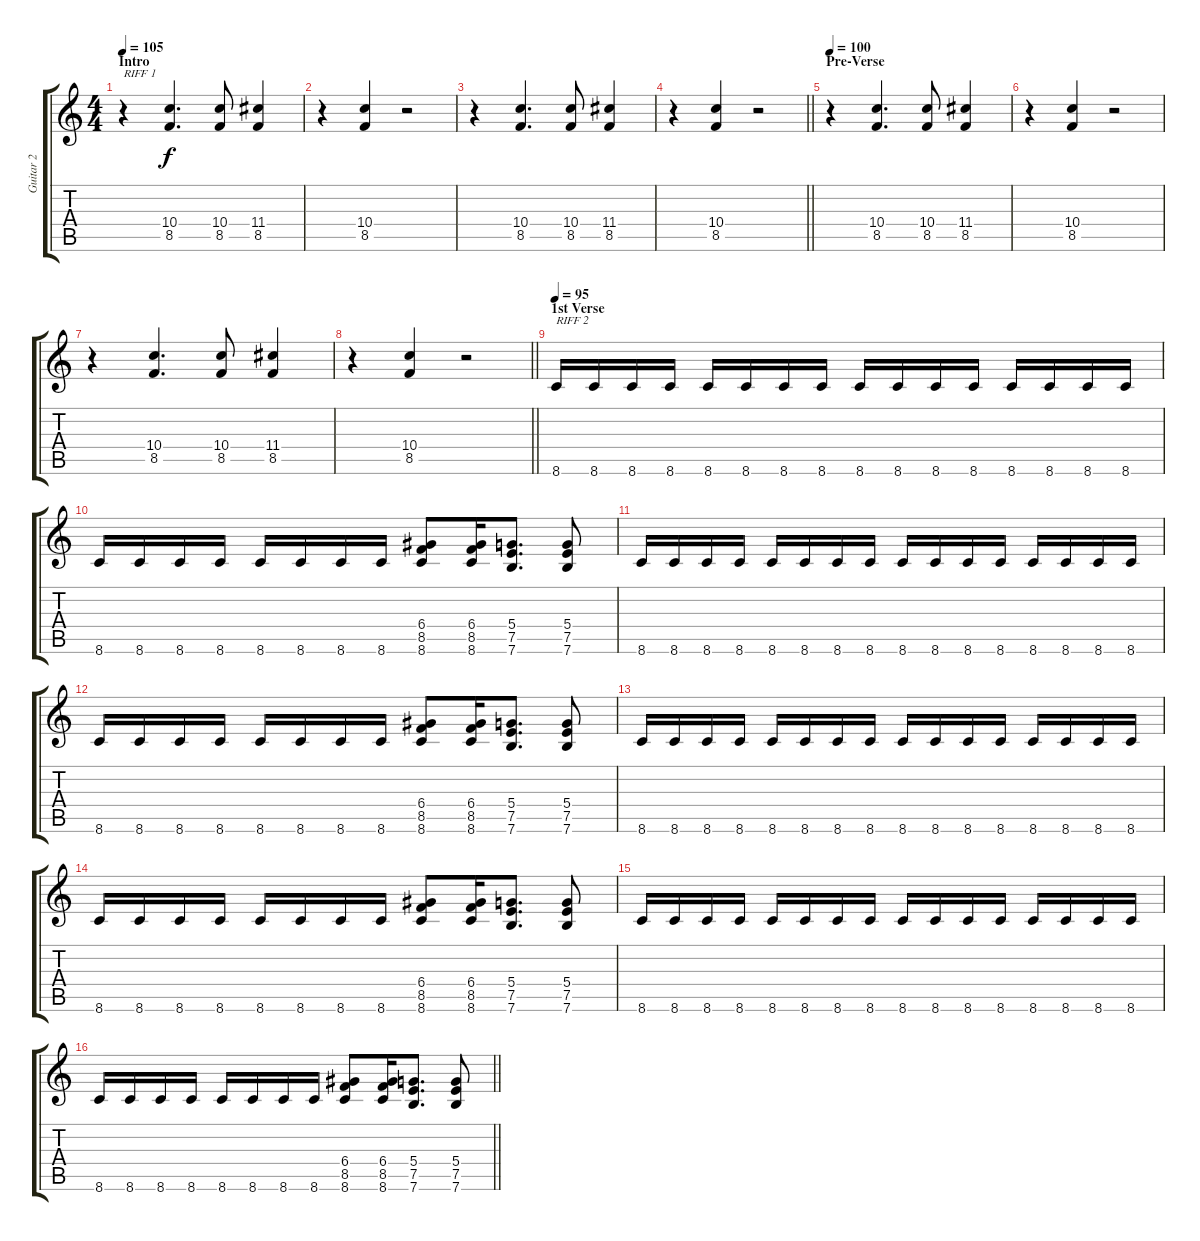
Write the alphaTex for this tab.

\track ("Guitar 2" "Guitar 2") {instrument distortionguitar}
\staff {score tabs}
\tuning (E4 B3 G3 D3 A2 E2) {hide}
\ts (4 4)
\section ("" "Intro")
\tempo 105
\clef g2
\ks c
r.4{txt "RIFF 1" dy f instrument distortionguitar} (10.4 8.5).4{d} (10.4 8.5).8 (11.4 8.5).4 |
r.4 (10.4 8.5).4 r.2 |
r.4 (10.4 8.5).4{d} (10.4 8.5).8 (11.4 8.5).4 |
\barLineRight lightlight
r.4 (10.4 8.5).4 r.2 |
\section ("" "Pre-Verse")
\tempo 100
r.4 (10.4 8.5).4{d} (10.4 8.5).8 (11.4 8.5).4 |
r.4 (10.4 8.5).4 r.2 |
r.4 (10.4 8.5).4{d} (10.4 8.5).8 (11.4 8.5).4 |
\barLineRight lightlight
r.4 (10.4 8.5).4 r.2 |
\section ("" "1st Verse")
\tempo 95
8.6.16{txt "RIFF 2"} 8.6.16 8.6.16 8.6.16 8.6.16 8.6.16 8.6.16 8.6.16 8.6.16 8.6.16 8.6.16 8.6.16 8.6.16 8.6.16 8.6.16 8.6.16 |
8.6.16 8.6.16 8.6.16 8.6.16 8.6.16 8.6.16 8.6.16 8.6.16 (6.4 8.5 8.6).8 (6.4 8.5 8.6).16 (5.4 7.5 7.6).8{d} (5.4 7.5 7.6).8 |
8.6.16 8.6.16 8.6.16 8.6.16 8.6.16 8.6.16 8.6.16 8.6.16 8.6.16 8.6.16 8.6.16 8.6.16 8.6.16 8.6.16 8.6.16 8.6.16 |
8.6.16 8.6.16 8.6.16 8.6.16 8.6.16 8.6.16 8.6.16 8.6.16 (6.4 8.5 8.6).8 (6.4 8.5 8.6).16 (5.4 7.5 7.6).8{d} (5.4 7.5 7.6).8 |
8.6.16 8.6.16 8.6.16 8.6.16 8.6.16 8.6.16 8.6.16 8.6.16 8.6.16 8.6.16 8.6.16 8.6.16 8.6.16 8.6.16 8.6.16 8.6.16 |
8.6.16 8.6.16 8.6.16 8.6.16 8.6.16 8.6.16 8.6.16 8.6.16 (6.4 8.5 8.6).8 (6.4 8.5 8.6).16 (5.4 7.5 7.6).8{d} (5.4 7.5 7.6).8 |
8.6.16 8.6.16 8.6.16 8.6.16 8.6.16 8.6.16 8.6.16 8.6.16 8.6.16 8.6.16 8.6.16 8.6.16 8.6.16 8.6.16 8.6.16 8.6.16 |
\barLineRight lightlight
8.6.16 8.6.16 8.6.16 8.6.16 8.6.16 8.6.16 8.6.16 8.6.16 (6.4 8.5 8.6).8 (6.4 8.5 8.6).16 (5.4 7.5 7.6).8{d} (5.4 7.5 7.6).8
